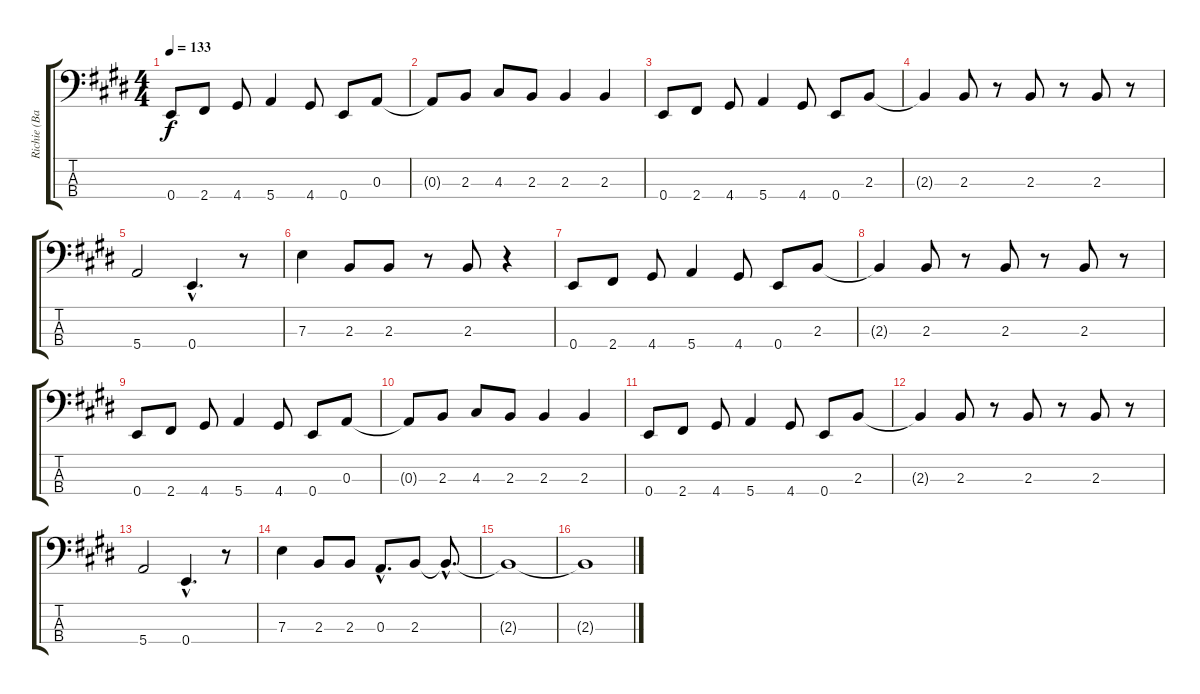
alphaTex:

\track ("Richie (Bass)" "Richie (Ba") {instrument electricbasspick}
\staff {score tabs}
\tuning (G2 D2 A1 E1) {hide}
\ts (4 4)
\tempo 133
\clef f4
\ks e
0.4.8{dy f} 2.4.8 4.4.8 5.4.4 4.4.8 0.4.8 0.3.8 |
0.3{t}.8 2.3.8 4.3.8 2.3.8 2.3.4 2.3.4 |
0.4.8 2.4.8 4.4.8 5.4.4 4.4.8 0.4.8 2.3.8 |
2.3{t}.4 2.3.8 r.8 2.3.8 r.8 2.3.8 r.8 |
5.4.2 0.4{hac}.4{d} r.8 |
7.3.4 2.3.8 2.3.8 r.8 2.3.8 r.4 |
0.4.8 2.4.8 4.4.8 5.4.4 4.4.8 0.4.8 2.3.8 |
2.3{t}.4 2.3.8 r.8 2.3.8 r.8 2.3.8 r.8 |
0.4.8 2.4.8 4.4.8 5.4.4 4.4.8 0.4.8 0.3.8 |
0.3{t}.8 2.3.8 4.3.8 2.3.8 2.3.4 2.3.4 |
0.4.8 2.4.8 4.4.8 5.4.4 4.4.8 0.4.8 2.3.8 |
2.3{t}.4 2.3.8 r.8 2.3.8 r.8 2.3.8 r.8 |
5.4.2 0.4{hac}.4{d} r.8 |
7.3.4 2.3.8 2.3.8 0.3{hac}.8{d} 2.3.8 2.3{hac t}.8{d} |
2.3{t}.1{volume 1} |
2.3{t}.1
